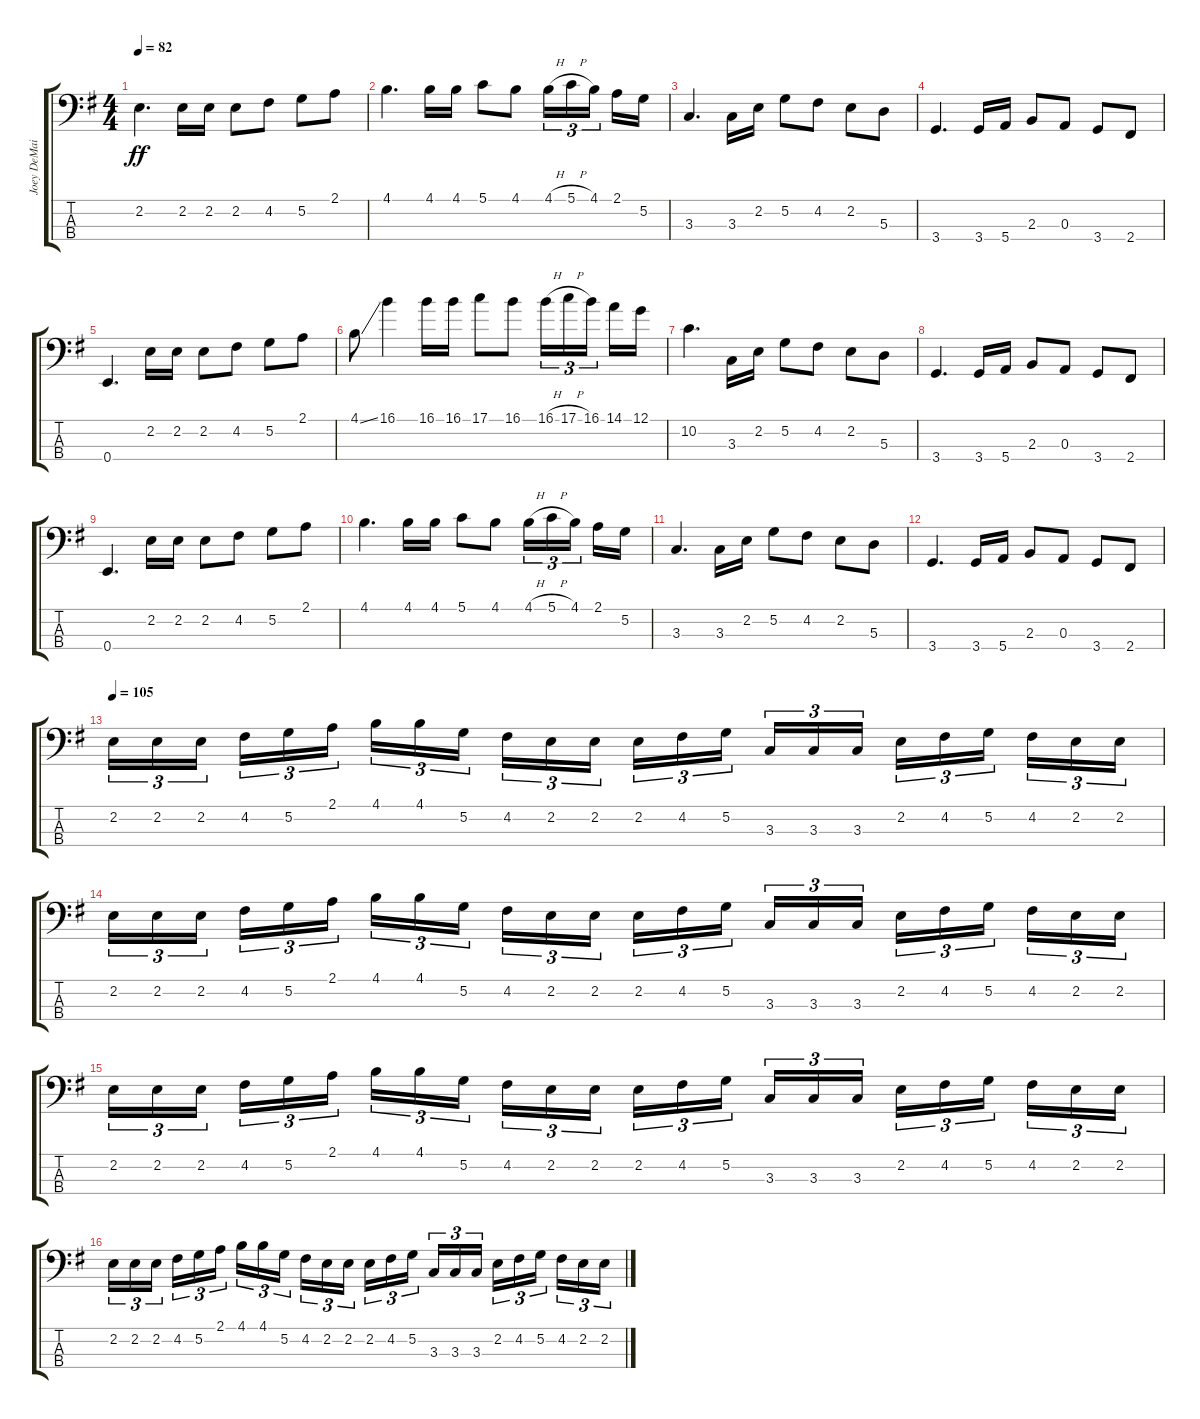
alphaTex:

\track ("Joey DeMaio" "Joey DeMai") {instrument electricbassfinger}
\staff {score tabs}
\tuning (G2 D2 A1 E1) {hide}
\ts (4 4)
\tempo 82
\clef f4
\ks g
2.2.4{d dy ff instrument electricbassfinger} 2.2.16 2.2.16 2.2.8 4.2.8 5.2.8 2.1.8 |
4.1.4{d} 4.1.16 4.1.16 5.1.8 4.1.8 4.1{h}.16{tu (3 2)} 5.1{h}.16{tu (3 2)} 4.1.16{tu (3 2)} 2.1.16 5.2.16 |
3.3.4{d} 3.3.16 2.2.16 5.2.8 4.2.8 2.2.8 5.3.8 |
3.4.4{d} 3.4.16 5.4.16 2.3.8 0.3.8 3.4.8 2.4.8 |
0.4.4{d} 2.2.16 2.2.16 2.2.8 4.2.8 5.2.8 2.1.8 |
4.1{ss}.8 16.1.4 16.1.16 16.1.16 17.1.8 16.1.8 16.1{h}.16{tu (3 2)} 17.1{h}.16{tu (3 2)} 16.1.16{tu (3 2)} 14.1.16 12.1.16 |
10.2.4{d} 3.3.16 2.2.16 5.2.8 4.2.8 2.2.8 5.3.8 |
3.4.4{d} 3.4.16 5.4.16 2.3.8 0.3.8 3.4.8 2.4.8 |
0.4.4{d} 2.2.16 2.2.16 2.2.8 4.2.8 5.2.8 2.1.8 |
4.1.4{d} 4.1.16 4.1.16 5.1.8 4.1.8 4.1{h}.16{tu (3 2)} 5.1{h}.16{tu (3 2)} 4.1.16{tu (3 2)} 2.1.16 5.2.16 |
3.3.4{d} 3.3.16 2.2.16 5.2.8 4.2.8 2.2.8 5.3.8 |
3.4.4{d} 3.4.16 5.4.16 2.3.8 0.3.8 3.4.8 2.4.8 |
\tempo 105
2.2.16{tu (3 2)} 2.2.16{tu (3 2)} 2.2.16{tu (3 2)} 4.2.16{tu (3 2)} 5.2.16{tu (3 2)} 2.1.16{tu (3 2)} 4.1.16{tu (3 2)} 4.1.16{tu (3 2)} 5.2.16{tu (3 2)} 4.2.16{tu (3 2)} 2.2.16{tu (3 2)} 2.2.16{tu (3 2)} 2.2.16{tu (3 2)} 4.2.16{tu (3 2)} 5.2.16{tu (3 2)} 3.3.16{tu (3 2)} 3.3.16{tu (3 2)} 3.3.16{tu (3 2)} 2.2.16{tu (3 2)} 4.2.16{tu (3 2)} 5.2.16{tu (3 2)} 4.2.16{tu (3 2)} 2.2.16{tu (3 2)} 2.2.16{tu (3 2)} |
2.2.16{tu (3 2)} 2.2.16{tu (3 2)} 2.2.16{tu (3 2)} 4.2.16{tu (3 2)} 5.2.16{tu (3 2)} 2.1.16{tu (3 2)} 4.1.16{tu (3 2)} 4.1.16{tu (3 2)} 5.2.16{tu (3 2)} 4.2.16{tu (3 2)} 2.2.16{tu (3 2)} 2.2.16{tu (3 2)} 2.2.16{tu (3 2)} 4.2.16{tu (3 2)} 5.2.16{tu (3 2)} 3.3.16{tu (3 2)} 3.3.16{tu (3 2)} 3.3.16{tu (3 2)} 2.2.16{tu (3 2)} 4.2.16{tu (3 2)} 5.2.16{tu (3 2)} 4.2.16{tu (3 2)} 2.2.16{tu (3 2)} 2.2.16{tu (3 2)} |
2.2.16{tu (3 2)} 2.2.16{tu (3 2)} 2.2.16{tu (3 2)} 4.2.16{tu (3 2)} 5.2.16{tu (3 2)} 2.1.16{tu (3 2)} 4.1.16{tu (3 2)} 4.1.16{tu (3 2)} 5.2.16{tu (3 2)} 4.2.16{tu (3 2)} 2.2.16{tu (3 2)} 2.2.16{tu (3 2)} 2.2.16{tu (3 2)} 4.2.16{tu (3 2)} 5.2.16{tu (3 2)} 3.3.16{tu (3 2)} 3.3.16{tu (3 2)} 3.3.16{tu (3 2)} 2.2.16{tu (3 2)} 4.2.16{tu (3 2)} 5.2.16{tu (3 2)} 4.2.16{tu (3 2)} 2.2.16{tu (3 2)} 2.2.16{tu (3 2)} |
2.2.16{tu (3 2)} 2.2.16{tu (3 2)} 2.2.16{tu (3 2)} 4.2.16{tu (3 2)} 5.2.16{tu (3 2)} 2.1.16{tu (3 2)} 4.1.16{tu (3 2)} 4.1.16{tu (3 2)} 5.2.16{tu (3 2)} 4.2.16{tu (3 2)} 2.2.16{tu (3 2)} 2.2.16{tu (3 2)} 2.2.16{tu (3 2)} 4.2.16{tu (3 2)} 5.2.16{tu (3 2)} 3.3.16{tu (3 2)} 3.3.16{tu (3 2)} 3.3.16{tu (3 2)} 2.2.16{tu (3 2)} 4.2.16{tu (3 2)} 5.2.16{tu (3 2)} 4.2.16{tu (3 2)} 2.2.16{tu (3 2)} 2.2.16{tu (3 2)}
